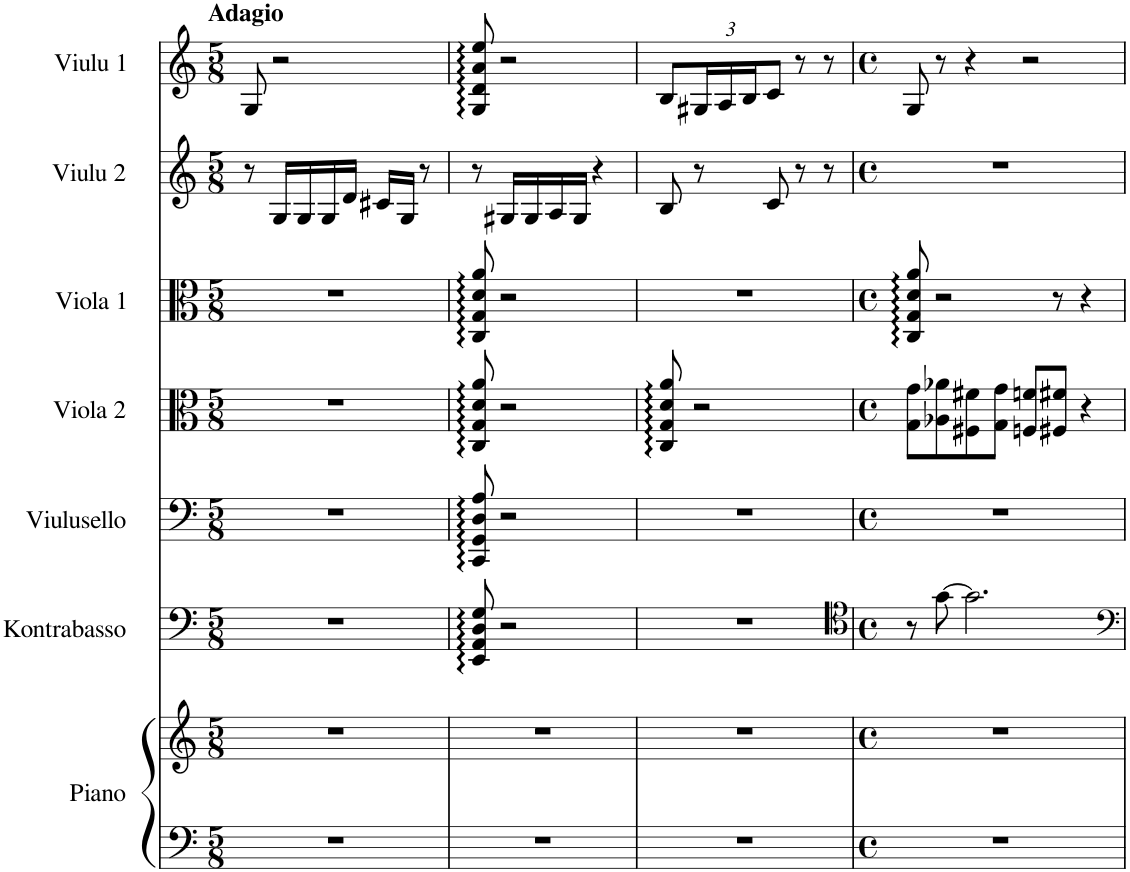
**kern	**kern	**kern	**kern	**kern	**kern	**kern	**kern
*part7	*part7	*part6	*part5	*part4	*part3	*part2	*part1
*staff8	*staff7	*staff6	*staff5	*staff4	*staff3	*staff2	*staff1
*I"Piano	*	*I"Kontrabasso	*I"Viulusello	*I"Viola 2	*I"Viola 1	*I"Viulu 2	*I"Viulu 1
*I'Pno.	*	*	*	*I'Vla. 2	*I'Vla. 1	*	*
*clefF4	*clefG2	*clefF4	*clefF4	*clefC3	*clefC3	*clefG2	*clefG2
*	*	*Trd7c12	*	*	*	*	*
*k[]	*k[]	*k[]	*k[]	*k[]	*k[]	*k[]	*k[]
*M5/8	*M5/8	*M5/8	*M5/8	*M5/8	*M5/8	*M5/8	*M5/8
=1	=1	=1	=1	=1	=1	=1	=1
!	!	!	!	!	!	!	!LO:TX:a:B:t=Adagio
8%5r	8%5r	8%5r	8%5r	8%5r	8%5r	8r	8G/
.	.	.	.	.	.	16G/LL	2r
.	.	.	.	.	.	16G/	.
.	.	.	.	.	.	16G/	.
.	.	.	.	.	.	16d/JJ	.
.	.	.	.	.	.	16c#X/LL	.
.	.	.	.	.	.	16G/JJ	.
.	.	.	.	.	.	8r	.
=2	=2	=2	=2	=2	=2	=2	=2
8%5r	8%5r	8EE/ 8AA/ 8D/ 8G/	8CC/ 8GG/ 8D/ 8A/	8C/ 8G/ 8d/ 8a/	8C/ 8G/ 8d/ 8a/	8r	8G/ 8d/ 8a/ 8ee/
.	.	2r	2r	2r	2r	16G#X/LL	2r
.	.	.	.	.	.	16G#/	.
.	.	.	.	.	.	16A/	.
.	.	.	.	.	.	16G#/JJ	.
.	.	.	.	.	.	4r	.
=3	=3	=3	=3	=3	=3	=3	=3
8%5r	8%5r	8%5r	8%5r	8C/ 8G/ 8d/ 8a/	8%5r	8B/	8B/L
*	*	*	*	*	*	*	*Xbrackettup
.	.	.	.	2r	.	8r	24G#X/L
.	.	.	.	.	.	.	24A/
.	.	.	.	.	.	.	24B/J
.	.	.	.	.	.	8c/	8c/J
.	.	.	.	.	.	8r	8r
.	.	.	.	.	.	8r	8r
=4	=4	=4	=4	=4	=4	=4	=4
*	*	*clefC4	*	*	*	*	*
*M4/4	*M4/4	*M4/4	*M4/4	*M4/4	*M4/4	*M4/4	*M4/4
*met(c)	*met(c)	*met(c)	*met(c)	*met(c)	*met(c)	*met(c)	*met(c)
1r	1r	8r	1r	8G\ 8g\L	8C/ 8G/ 8d/ 8a/	1r	8G/
.	.	[8g\	.	8A-X\ 8a-X\	2r	.	8r
.	.	2.g\]	.	8F#X\ 8f#X\	.	.	4r
.	.	.	.	8G\ 8g\J	.	.	.
.	.	.	.	8Fn/ 8fn/L	.	.	2r
.	.	.	.	8F#X/ 8f#X/J	8r	.	.
.	.	.	.	4r	4r	.	.
=	=	=	=	=	=	=	=
*-	*-	*-	*-	*-	*-	*-	*-
